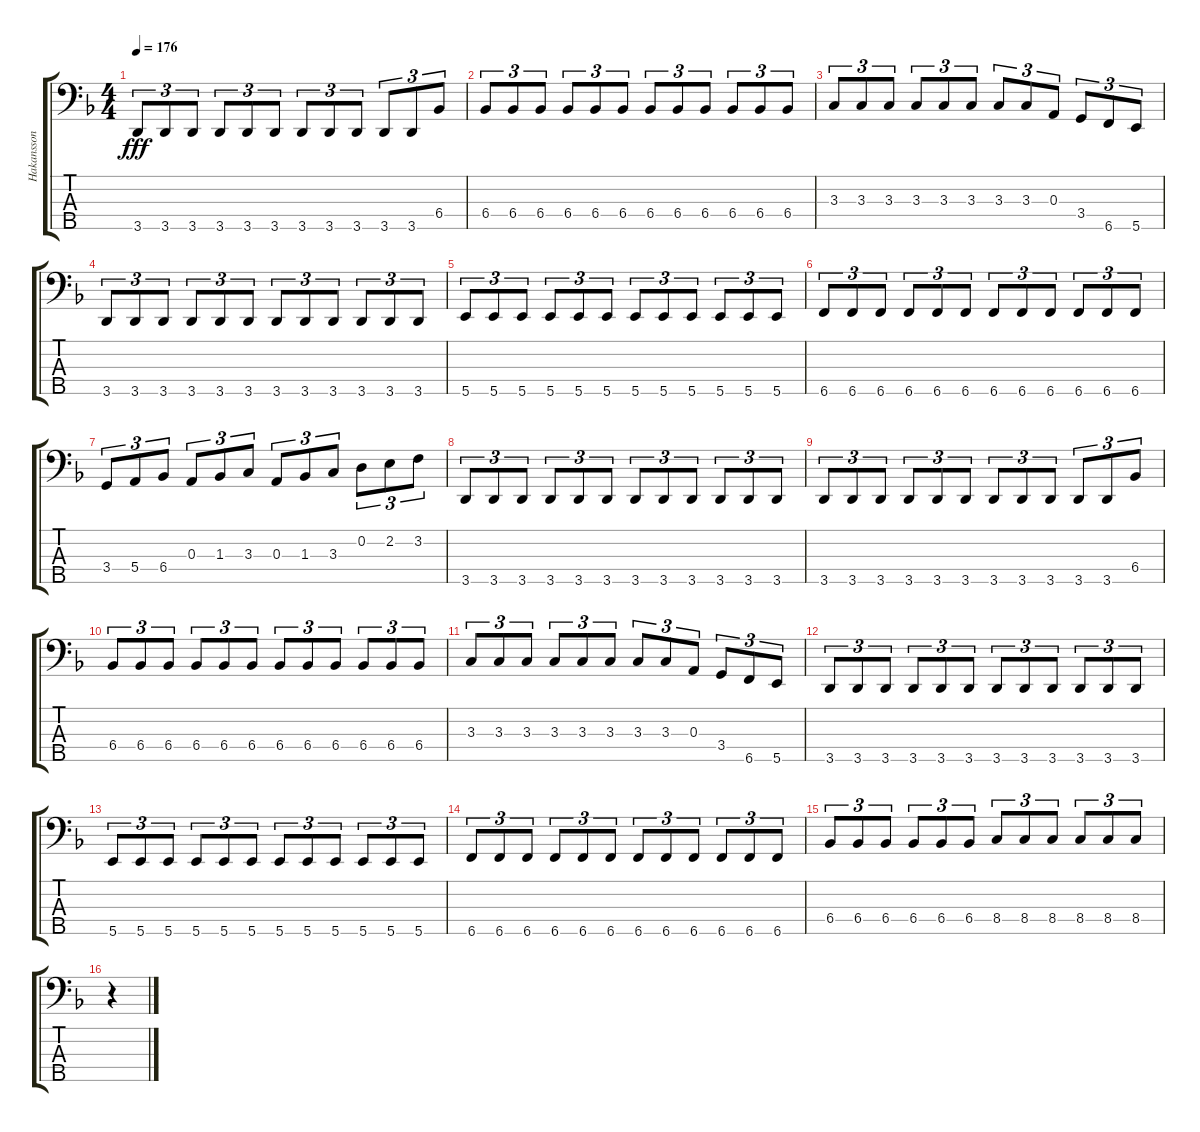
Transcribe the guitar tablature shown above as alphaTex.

\track ("Hakansson" "Hakansson") {instrument electricbassfinger}
\staff {score tabs}
\tuning (G2 D2 A1 E1 B0) {hide}
\ts (4 4)
\tempo 176
\clef f4
\ks f
3.5.8{tu (3 2) dy fff} 3.5.8{tu (3 2)} 3.5.8{tu (3 2)} 3.5.8{tu (3 2)} 3.5.8{tu (3 2)} 3.5.8{tu (3 2)} 3.5.8{tu (3 2)} 3.5.8{tu (3 2)} 3.5.8{tu (3 2)} 3.5.8{tu (3 2)} 3.5.8{tu (3 2)} 6.4.8{tu (3 2)} |
6.4.8{tu (3 2)} 6.4.8{tu (3 2)} 6.4.8{tu (3 2)} 6.4.8{tu (3 2)} 6.4.8{tu (3 2)} 6.4.8{tu (3 2)} 6.4.8{tu (3 2)} 6.4.8{tu (3 2)} 6.4.8{tu (3 2)} 6.4.8{tu (3 2)} 6.4.8{tu (3 2)} 6.4.8{tu (3 2)} |
3.3.8{tu (3 2)} 3.3.8{tu (3 2)} 3.3.8{tu (3 2)} 3.3.8{tu (3 2)} 3.3.8{tu (3 2)} 3.3.8{tu (3 2)} 3.3.8{tu (3 2)} 3.3.8{tu (3 2)} 0.3.8{tu (3 2)} 3.4.8{tu (3 2)} 6.5.8{tu (3 2)} 5.5.8{tu (3 2)} |
3.5.8{tu (3 2)} 3.5.8{tu (3 2)} 3.5.8{tu (3 2)} 3.5.8{tu (3 2)} 3.5.8{tu (3 2)} 3.5.8{tu (3 2)} 3.5.8{tu (3 2)} 3.5.8{tu (3 2)} 3.5.8{tu (3 2)} 3.5.8{tu (3 2)} 3.5.8{tu (3 2)} 3.5.8{tu (3 2)} |
5.5.8{tu (3 2)} 5.5.8{tu (3 2)} 5.5.8{tu (3 2)} 5.5.8{tu (3 2)} 5.5.8{tu (3 2)} 5.5.8{tu (3 2)} 5.5.8{tu (3 2)} 5.5.8{tu (3 2)} 5.5.8{tu (3 2)} 5.5.8{tu (3 2)} 5.5.8{tu (3 2)} 5.5.8{tu (3 2)} |
6.5.8{tu (3 2)} 6.5.8{tu (3 2)} 6.5.8{tu (3 2)} 6.5.8{tu (3 2)} 6.5.8{tu (3 2)} 6.5.8{tu (3 2)} 6.5.8{tu (3 2)} 6.5.8{tu (3 2)} 6.5.8{tu (3 2)} 6.5.8{tu (3 2)} 6.5.8{tu (3 2)} 6.5.8{tu (3 2)} |
3.4.8{tu (3 2)} 5.4.8{tu (3 2)} 6.4.8{tu (3 2)} 0.3.8{tu (3 2)} 1.3.8{tu (3 2)} 3.3.8{tu (3 2)} 0.3.8{tu (3 2)} 1.3.8{tu (3 2)} 3.3.8{tu (3 2)} 0.2.8{tu (3 2)} 2.2.8{tu (3 2)} 3.2.8{tu (3 2)} |
3.5.8{tu (3 2)} 3.5.8{tu (3 2)} 3.5.8{tu (3 2)} 3.5.8{tu (3 2)} 3.5.8{tu (3 2)} 3.5.8{tu (3 2)} 3.5.8{tu (3 2)} 3.5.8{tu (3 2)} 3.5.8{tu (3 2)} 3.5.8{tu (3 2)} 3.5.8{tu (3 2)} 3.5.8{tu (3 2)} |
3.5.8{tu (3 2)} 3.5.8{tu (3 2)} 3.5.8{tu (3 2)} 3.5.8{tu (3 2)} 3.5.8{tu (3 2)} 3.5.8{tu (3 2)} 3.5.8{tu (3 2)} 3.5.8{tu (3 2)} 3.5.8{tu (3 2)} 3.5.8{tu (3 2)} 3.5.8{tu (3 2)} 6.4.8{tu (3 2)} |
6.4.8{tu (3 2)} 6.4.8{tu (3 2)} 6.4.8{tu (3 2)} 6.4.8{tu (3 2)} 6.4.8{tu (3 2)} 6.4.8{tu (3 2)} 6.4.8{tu (3 2)} 6.4.8{tu (3 2)} 6.4.8{tu (3 2)} 6.4.8{tu (3 2)} 6.4.8{tu (3 2)} 6.4.8{tu (3 2)} |
3.3.8{tu (3 2)} 3.3.8{tu (3 2)} 3.3.8{tu (3 2)} 3.3.8{tu (3 2)} 3.3.8{tu (3 2)} 3.3.8{tu (3 2)} 3.3.8{tu (3 2)} 3.3.8{tu (3 2)} 0.3.8{tu (3 2)} 3.4.8{tu (3 2)} 6.5.8{tu (3 2)} 5.5.8{tu (3 2)} |
3.5.8{tu (3 2)} 3.5.8{tu (3 2)} 3.5.8{tu (3 2)} 3.5.8{tu (3 2)} 3.5.8{tu (3 2)} 3.5.8{tu (3 2)} 3.5.8{tu (3 2)} 3.5.8{tu (3 2)} 3.5.8{tu (3 2)} 3.5.8{tu (3 2)} 3.5.8{tu (3 2)} 3.5.8{tu (3 2)} |
5.5.8{tu (3 2)} 5.5.8{tu (3 2)} 5.5.8{tu (3 2)} 5.5.8{tu (3 2)} 5.5.8{tu (3 2)} 5.5.8{tu (3 2)} 5.5.8{tu (3 2)} 5.5.8{tu (3 2)} 5.5.8{tu (3 2)} 5.5.8{tu (3 2)} 5.5.8{tu (3 2)} 5.5.8{tu (3 2)} |
6.5.8{tu (3 2)} 6.5.8{tu (3 2)} 6.5.8{tu (3 2)} 6.5.8{tu (3 2)} 6.5.8{tu (3 2)} 6.5.8{tu (3 2)} 6.5.8{tu (3 2)} 6.5.8{tu (3 2)} 6.5.8{tu (3 2)} 6.5.8{tu (3 2)} 6.5.8{tu (3 2)} 6.5.8{tu (3 2)} |
6.4.8{tu (3 2)} 6.4.8{tu (3 2)} 6.4.8{tu (3 2)} 6.4.8{tu (3 2)} 6.4.8{tu (3 2)} 6.4.8{tu (3 2)} 8.4.8{tu (3 2)} 8.4.8{tu (3 2)} 8.4.8{tu (3 2)} 8.4.8{tu (3 2)} 8.4.8{tu (3 2)} 8.4.8{tu (3 2)} |
r.4
